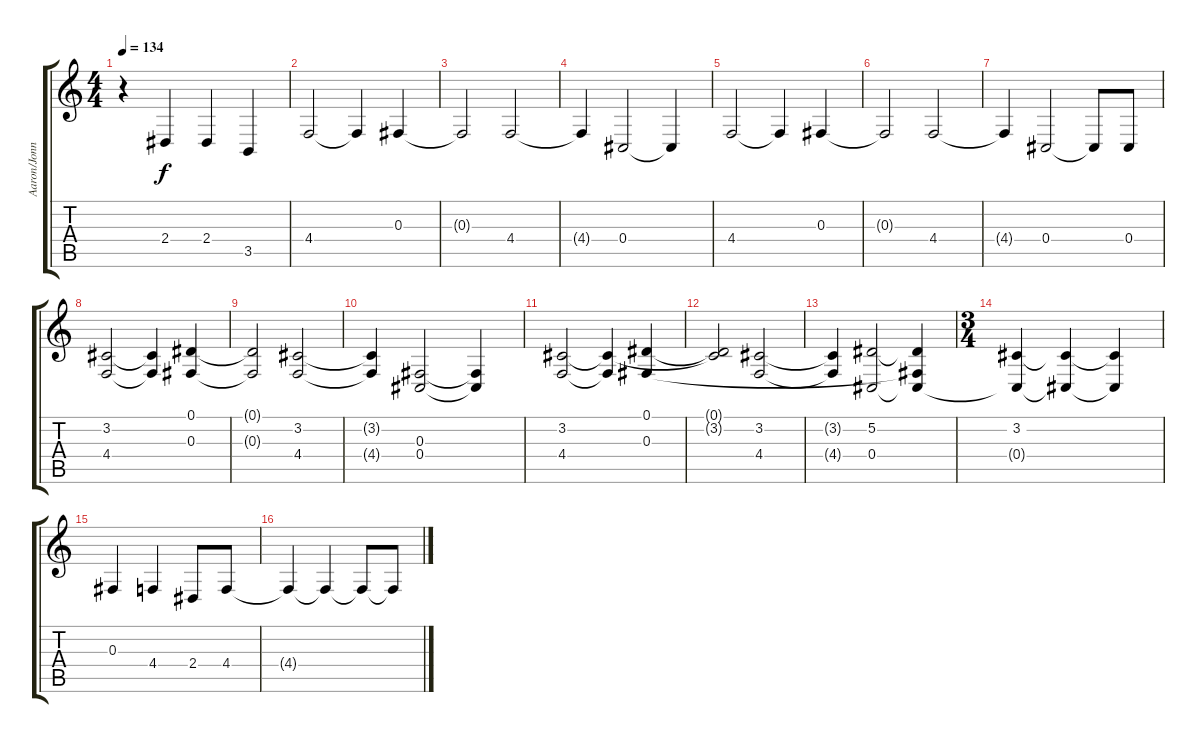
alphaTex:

\track ("Aaron/Jonny - Vocals" "Aaron/Jonn") {instrument lead2sawtooth}
\staff {score tabs}
\tuning (Eb4 Bb3 Gb3 Db3 Ab2 Eb2) {hide}
\ts (4 4)
\tempo 134
\clef g2
\ks c
r.4{dy f} 2.4.4 2.4.4 3.5.4 |
4.4.2 4.4{t}.4 0.3.4 |
0.3{t}.2 4.4.2 |
4.4{t}.4 0.4.2 0.4{t}.4 |
4.4.2 4.4{t}.4 0.3.4 |
0.3{t}.2 4.4.2 |
4.4{t}.4 0.4.2 0.4{t}.8 0.4.8 |
(3.2 4.4).2 (3.2{t} 4.4{t}).4 (0.1 0.3).4 |
(0.1{t} 0.3{t}).2 (3.2 4.4).2 |
(3.2{t} 4.4{t}).4 (0.3 0.4).2 (0.3{t} 0.4{t}).4 |
(3.2 4.4).2 (3.2{t} 4.4{t}).4 (0.1 0.3).4 |
(0.1{t} 3.2{t}).2 (3.2 4.4).2 |
(3.2{t} 4.4{t}).4 (5.2 0.4).2 (5.2{t} 0.3{t} 0.4{t}).4 |
\ts (3 4)
(3.2 0.4{t}).4 (3.2{t} 0.4{t}).4 (3.2{t} 0.4{t}).4 |
0.3.4 4.4.4 2.4.8 4.4.8 |
4.4{t}.4 4.4{t}.4 4.4{t}.8 4.4{t}.8
